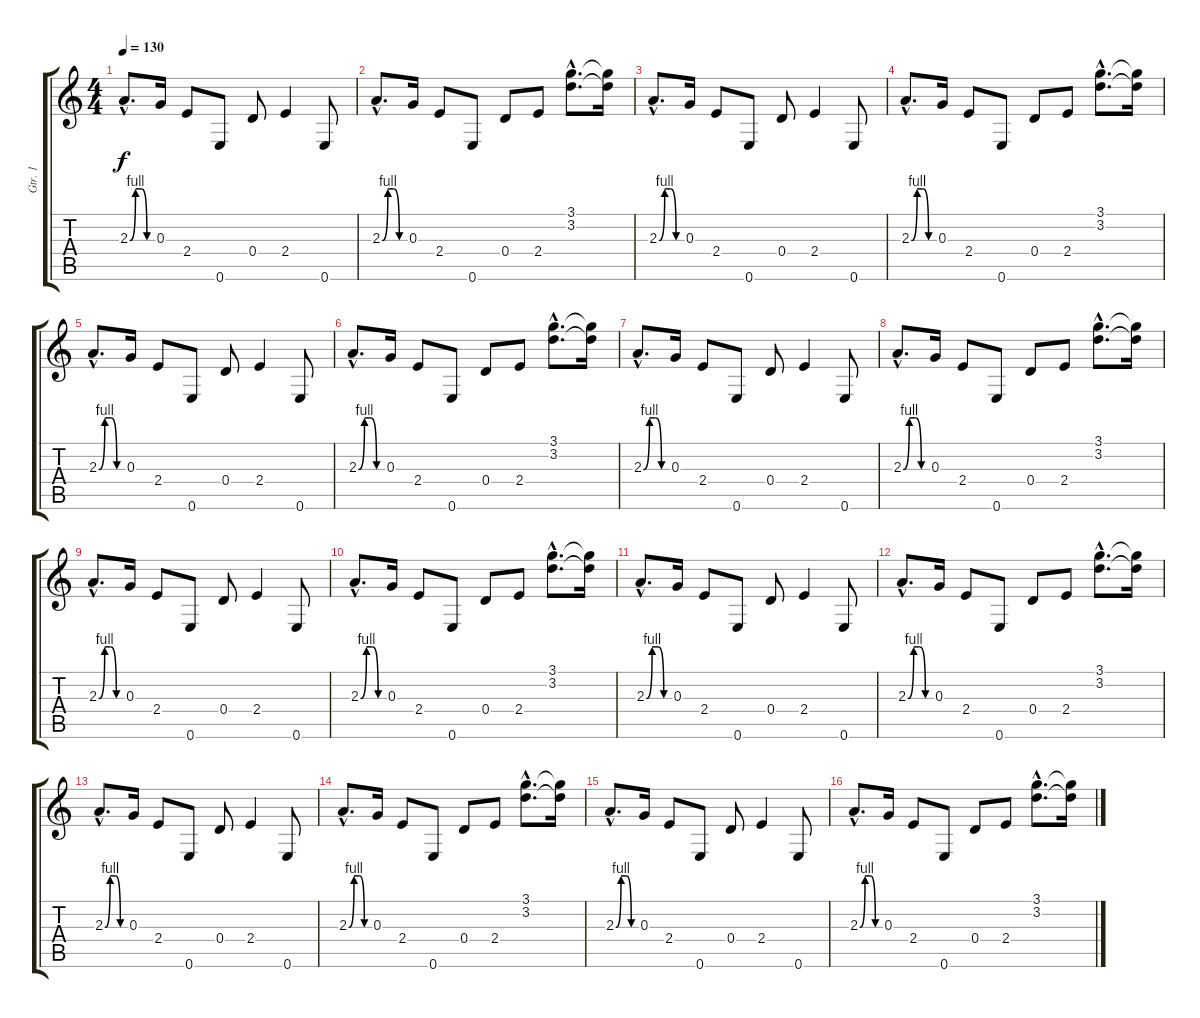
\track ("Gtr. 1" "Gtr. 1") {instrument overdrivenguitar}
\staff {score tabs}
\tuning (E4 B3 G3 D3 A2 E2) {hide}
\ts (4 4)
\tempo 130
\clef g2
\ks c
2.3{be (custom 0 0 15 4 30 4 45 0 60 0) hac}.8{d dy f instrument overdrivenguitar} 0.3.16 2.4.8 0.6.8 0.4.8 2.4.4 0.6.8 |
2.3{be (custom 0 0 15 4 30 4 45 0 60 0) hac}.8{d} 0.3.16 2.4.8 0.6.8 0.4.8 2.4.8 (3.1{hac} 3.2{hac}).8{d} (3.1{t} 3.2{t}).16 |
2.3{be (custom 0 0 15 4 30 4 45 0 60 0) hac}.8{d} 0.3.16 2.4.8 0.6.8 0.4.8 2.4.4 0.6.8 |
2.3{be (custom 0 0 15 4 30 4 45 0 60 0) hac}.8{d} 0.3.16 2.4.8 0.6.8 0.4.8 2.4.8 (3.1{hac} 3.2{hac}).8{d} (3.1{t} 3.2{t}).16 |
2.3{be (custom 0 0 15 4 30 4 45 0 60 0) hac}.8{d} 0.3.16 2.4.8 0.6.8 0.4.8 2.4.4 0.6.8 |
2.3{be (custom 0 0 15 4 30 4 45 0 60 0) hac}.8{d} 0.3.16 2.4.8 0.6.8 0.4.8 2.4.8 (3.1{hac} 3.2{hac}).8{d} (3.1{t} 3.2{t}).16 |
2.3{be (custom 0 0 15 4 30 4 45 0 60 0) hac}.8{d} 0.3.16 2.4.8 0.6.8 0.4.8 2.4.4 0.6.8 |
2.3{be (custom 0 0 15 4 30 4 45 0 60 0) hac}.8{d} 0.3.16 2.4.8 0.6.8 0.4.8 2.4.8 (3.1{hac} 3.2{hac}).8{d} (3.1{t} 3.2{t}).16 |
2.3{be (custom 0 0 15 4 30 4 45 0 60 0) hac}.8{d} 0.3.16 2.4.8 0.6.8 0.4.8 2.4.4 0.6.8 |
2.3{be (custom 0 0 15 4 30 4 45 0 60 0) hac}.8{d} 0.3.16 2.4.8 0.6.8 0.4.8 2.4.8 (3.1{hac} 3.2{hac}).8{d} (3.1{t} 3.2{t}).16 |
2.3{be (custom 0 0 15 4 30 4 45 0 60 0) hac}.8{d} 0.3.16 2.4.8 0.6.8 0.4.8 2.4.4 0.6.8 |
2.3{be (custom 0 0 15 4 30 4 45 0 60 0) hac}.8{d} 0.3.16 2.4.8 0.6.8 0.4.8 2.4.8 (3.1{hac} 3.2{hac}).8{d} (3.1{t} 3.2{t}).16 |
2.3{be (custom 0 0 15 4 30 4 45 0 60 0) hac}.8{d} 0.3.16 2.4.8 0.6.8 0.4.8 2.4.4 0.6.8 |
2.3{be (custom 0 0 15 4 30 4 45 0 60 0) hac}.8{d} 0.3.16 2.4.8 0.6.8 0.4.8 2.4.8 (3.1{hac} 3.2{hac}).8{d} (3.1{t} 3.2{t}).16 |
2.3{be (custom 0 0 15 4 30 4 45 0 60 0) hac}.8{d} 0.3.16 2.4.8 0.6.8 0.4.8 2.4.4 0.6.8 |
2.3{be (custom 0 0 15 4 30 4 45 0 60 0) hac}.8{d} 0.3.16 2.4.8 0.6.8 0.4.8 2.4.8 (3.1{hac} 3.2{hac}).8{d} (3.1{t} 3.2{t}).16
